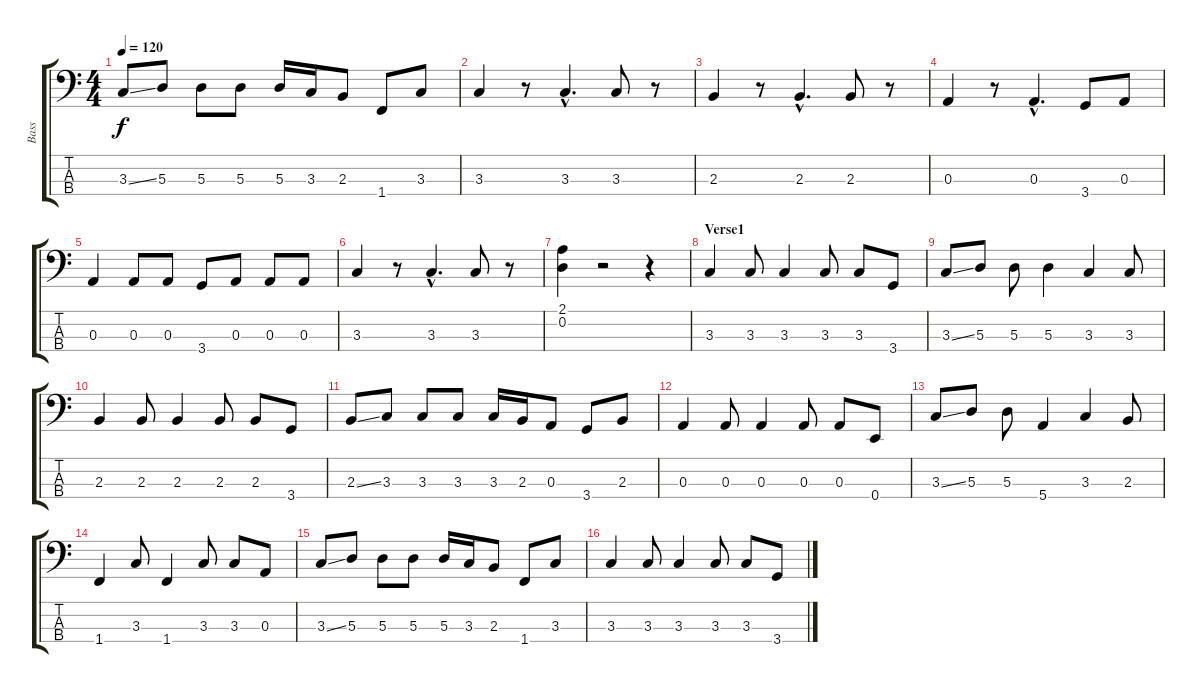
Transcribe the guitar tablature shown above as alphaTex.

\track ("Bass" "Bass") {instrument electricbassfinger}
\staff {score tabs}
\tuning (G2 D2 A1 E1) {hide}
\ts (4 4)
\tempo 120
\clef f4
\ks c
3.3{ss}.8{dy f} 5.3.8 5.3.8 5.3.8 5.3.16 3.3.16 2.3.8 1.4.8 3.3.8 |
3.3.4 r.8 3.3{hac}.4{d} 3.3.8 r.8 |
2.3.4 r.8 2.3{hac}.4{d} 2.3.8 r.8 |
0.3.4 r.8 0.3{hac}.4{d} 3.4.8 0.3.8 |
0.3.4 0.3.8 0.3.8 3.4.8 0.3.8 0.3.8 0.3.8 |
3.3.4 r.8 3.3{hac}.4{d} 3.3.8 r.8 |
(2.1 0.2).4 r.2 r.4 |
\section ("" "Verse1")
3.3.4 3.3.8 3.3.4 3.3.8 3.3.8 3.4.8 |
3.3{ss}.8 5.3.8 5.3.8 5.3.4 3.3.4 3.3.8 |
2.3.4 2.3.8 2.3.4 2.3.8 2.3.8 3.4.8 |
2.3{ss}.8 3.3.8 3.3.8 3.3.8 3.3.16 2.3.16 0.3.8 3.4.8 2.3.8 |
0.3.4 0.3.8 0.3.4 0.3.8 0.3.8 0.4.8 |
3.3{ss}.8 5.3.8 5.3.8 5.4.4 3.3.4 2.3.8 |
1.4.4 3.3.8 1.4.4 3.3.8 3.3.8 0.3.8 |
3.3{ss}.8 5.3.8 5.3.8 5.3.8 5.3.16 3.3.16 2.3.8 1.4.8 3.3.8 |
3.3.4 3.3.8 3.3.4 3.3.8 3.3.8 3.4.8
